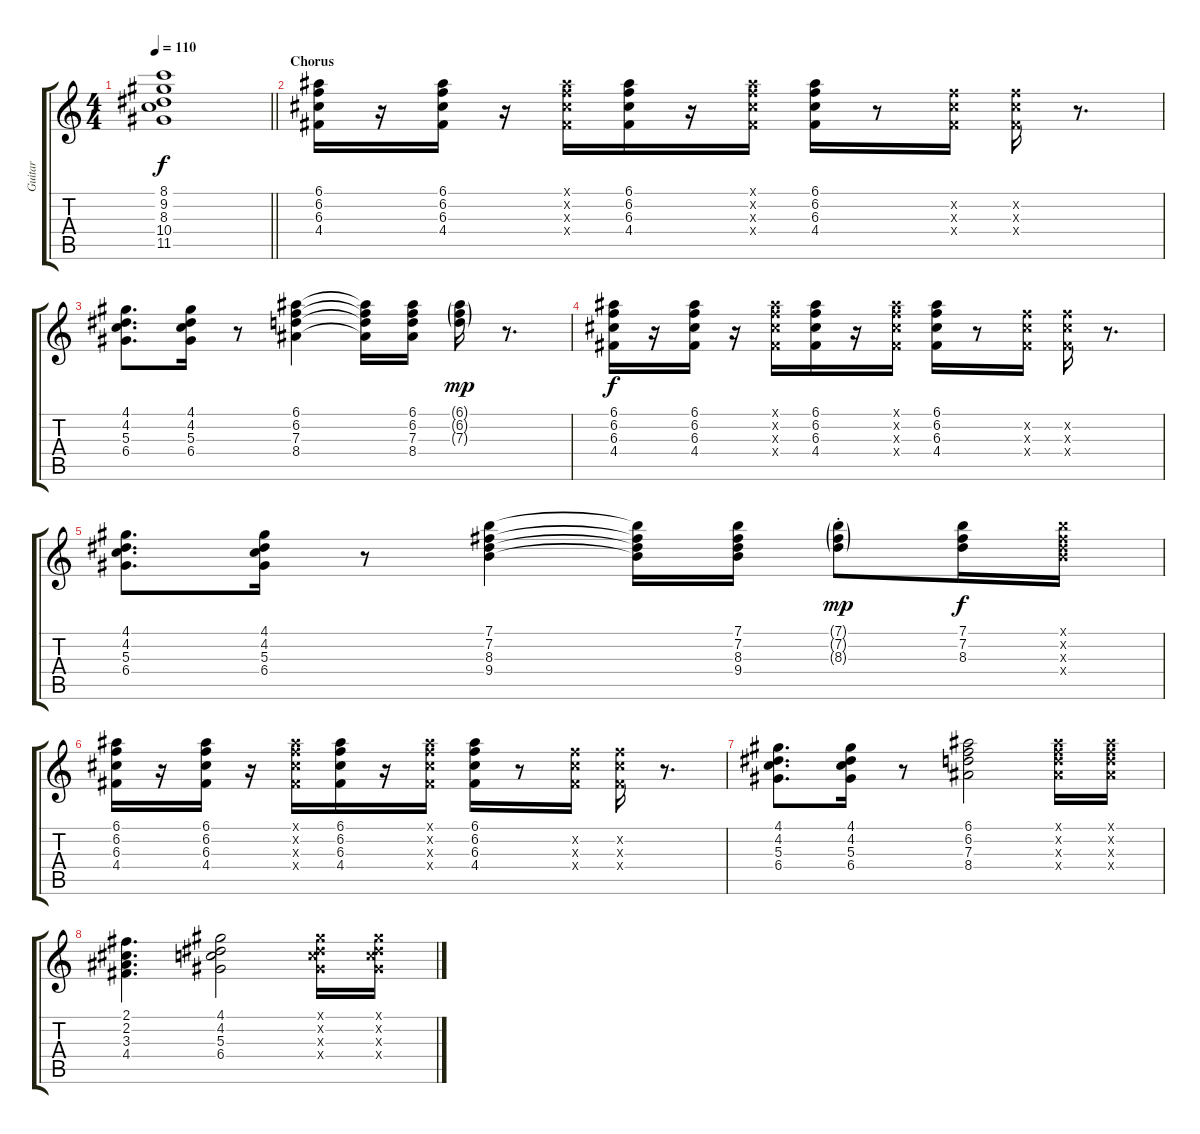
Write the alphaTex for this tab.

\track ("Guitar" "Guitar") {instrument electricguitarclean}
\staff {score tabs}
\tuning (E4 B3 G3 D3 A2 E2) {hide}
\ts (4 4)
\tempo 110
\clef g2
\barLineRight lightlight
\ks c
(8.1{t} 9.2{t} 8.3{t} 10.4{t} 11.5{t}).1{dy f} |
\section ("" "Chorus")
(6.1 6.2 6.3 4.4).16 r.16 (6.1 6.2 6.3 4.4).16 r.16 (6.1{x} 6.2{x} 6.3{x} 4.4{x}).16 (6.1 6.2 6.3 4.4).16 r.16 (6.1{x} 6.2{x} 6.3{x} 4.4{x}).16 (6.1 6.2 6.3 4.4).16 r.8 (6.2{x} 6.3{x} 4.4{x}).16 (6.2{x} 6.3{x} 4.4{x}).16 r.8{d} |
(4.1 4.2 5.3 6.4).8{d} (4.1 4.2 5.3 6.4).16 r.8 (6.1 6.2 7.3 8.4).4 (6.1{t} 6.2{t} 7.3{t} 8.4{t}).16 (6.1 6.2 7.3 8.4).16 (6.1{g} 6.2{g} 7.3{g}).16{dy mp} r.8{d} |
(6.1 6.2 6.3 4.4).16{dy f} r.16 (6.1 6.2 6.3 4.4).16 r.16 (6.1{x} 6.2{x} 6.3{x} 4.4{x}).16 (6.1 6.2 6.3 4.4).16 r.16 (6.1{x} 6.2{x} 6.3{x} 4.4{x}).16 (6.1 6.2 6.3 4.4).16 r.8 (6.2{x} 6.3{x} 4.4{x}).16 (6.2{x} 6.3{x} 4.4{x}).16 r.8{d} |
(4.1 4.2 5.3 6.4).8{d} (4.1 4.2 5.3 6.4).16 r.8 (7.1 7.2 8.3 9.4).4 (7.1{t} 7.2{t} 8.3{t} 9.4{t}).16 (7.1 7.2 8.3 9.4).16 (7.1{g st} 7.2{g st} 8.3{g st}).8{dy mp} (7.1 7.2 8.3).16{dy f} (7.1{x} 7.2{x} 8.3{x} 9.4{x}).16 |
(6.1 6.2 6.3 4.4).16 r.16 (6.1 6.2 6.3 4.4).16 r.16 (6.1{x} 6.2{x} 6.3{x} 4.4{x}).16 (6.1 6.2 6.3 4.4).16 r.16 (6.1{x} 6.2{x} 6.3{x} 4.4{x}).16 (6.1 6.2 6.3 4.4).16 r.8 (6.2{x} 6.3{x} 4.4{x}).16 (6.2{x} 6.3{x} 4.4{x}).16 r.8{d} |
(4.1 4.2 5.3 6.4).8{d} (4.1 4.2 5.3 6.4).16 r.8 (6.1 6.2 7.3 8.4).2 (6.1{x} 6.2{x} 7.3{x} 8.4{x}).16 (6.1{x} 6.2{x} 7.3{x} 8.4{x}).16 |
(2.1 2.2 3.3 4.4).4{d} (4.1 4.2 5.3 6.4).2 (4.1{x} 4.2{x} 5.3{x} 6.4{x}).16 (4.1{x} 4.2{x} 5.3{x} 6.4{x}).16
